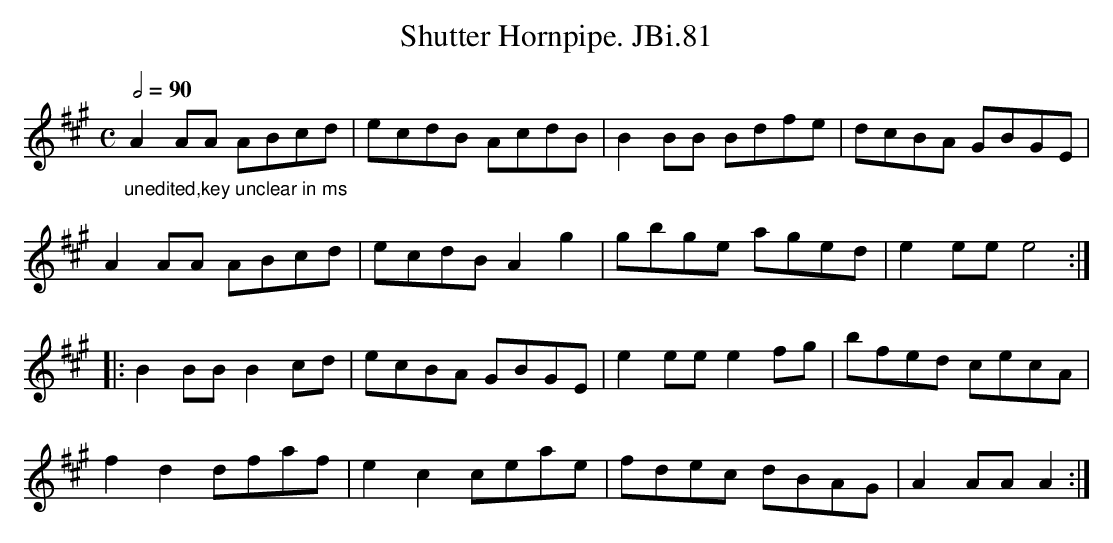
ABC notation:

X:1
T:Shutter Hornpipe. JBi.81
M:C
Q:1/2=90
K:A
"_unedited,key unclear in ms"A2AA ABcd|\
ecdB AcdB|B2BB Bdfe|dcBA GBGE|
A2AA ABcd|ecdBA2g2|gbge aged|e2eee4:|
|:B2BBB2cd|ecBA GBGE|e2eee2fg|bfed cecA|
f2d2dfaf|e2c2 ceae|fdec dBAG|A2AAA2:|
